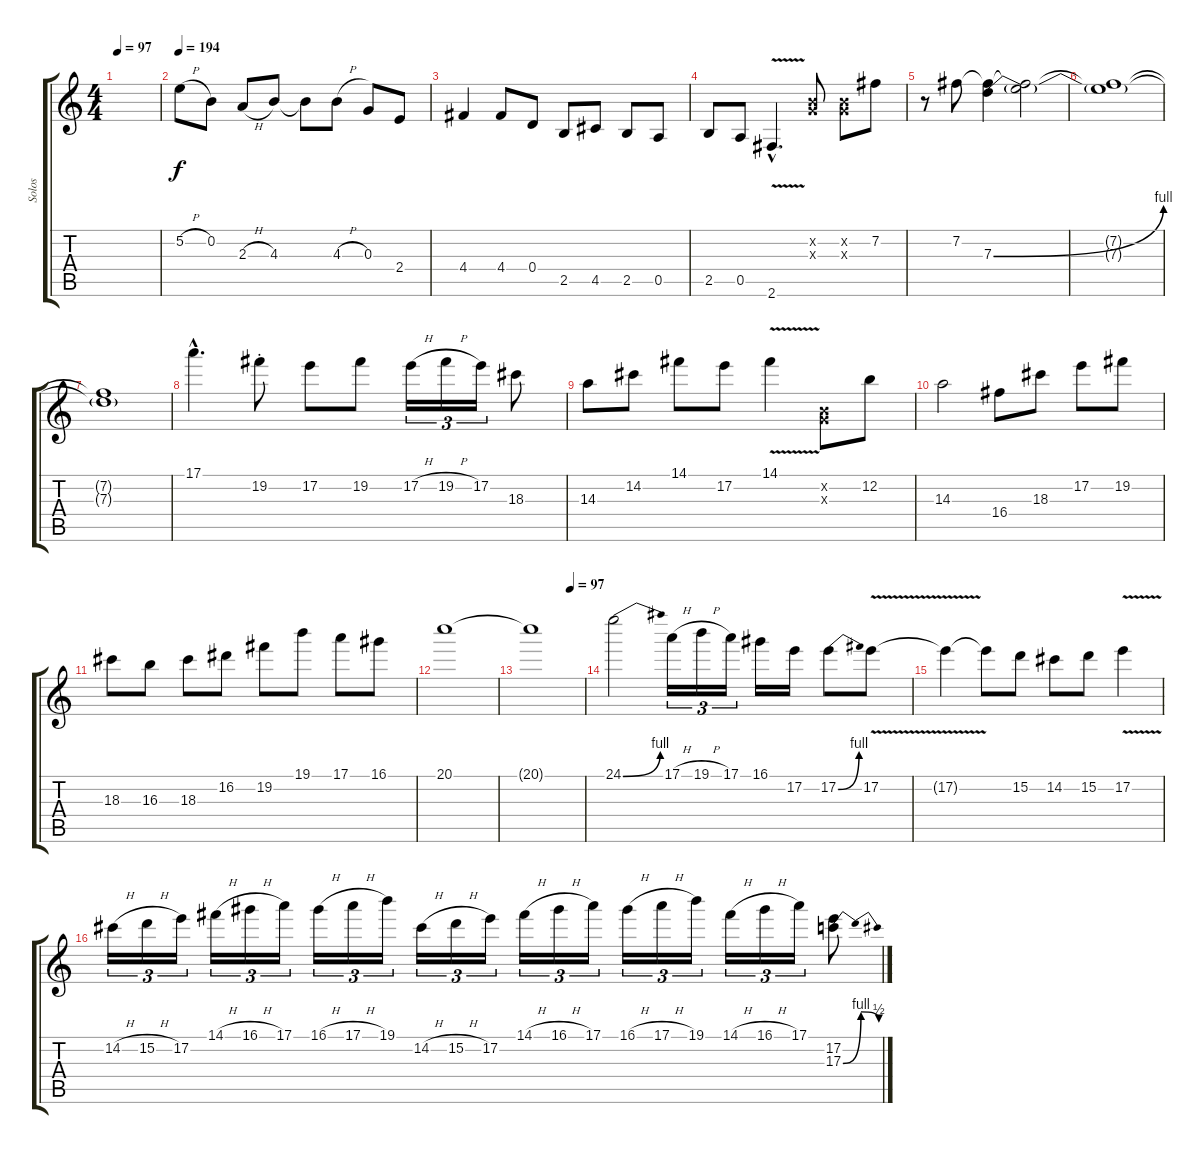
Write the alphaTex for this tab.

\track ("Solos" "Solos") {instrument overdrivenguitar}
\staff {score tabs}
\tuning (E4 B3 G3 D3 A2 E2) {hide}
\ts (4 4)
\tempo 97
\clef g2
\ks c
|
\tempo 194
5.2{h}.8 0.2.8 2.3{h}.8 4.3.8 4.3{t}.8 4.3{h}.8 0.3.8 2.4.8 |
4.4.4 4.4.8 0.4.8 2.5.8 4.5.8 2.5.8 0.5.8 |
2.5.8 0.5.8 2.6{v hac}.4{d} (0.2{x} 0.3{x}).8 (0.2{x} 0.3{x}).8 7.2.8 |
r.8 7.2.8 (7.2{t} 7.3{be (bend 0 0 60 4)}).4 (7.2{t} 7.3{t}).2 |
(7.2{t} 7.3{t}).1 |
(7.2{t} 7.3{t}).1 |
17.1{hac}.4{d} 19.2{st}.8 17.2.8 19.2.8 17.2{h}.16{tu (3 2)} 19.2{h}.16{tu (3 2)} 17.2.16{tu (3 2)} 18.3.8 |
14.3.8 14.2.8 14.1.8 17.2.8 14.1{v}.4 (0.2{x} 0.3{x}).8 12.2.8 |
14.3.2 16.4.8 18.3.8 17.2.8 19.2.8 |
18.3.8 16.3.8 18.3.8 16.2.8 19.2.8 19.1.8 17.1.8 16.1.8 |
20.1.1 |
\tempo (97 0.75)
20.1{t}.1 |
24.1{be (bend 0 0 60 4)}.2 17.1{h}.16{tu (3 2)} 19.1{h}.16{tu (3 2)} 17.1.16{tu (3 2)} 16.1.16 17.2.16 17.2{be (bend 0 0 60 4)}.8 17.2{v}.8 |
17.2{t}.4 17.2{t}.8 15.2.8 14.2.8 15.2.8 17.2{v}.4 |
14.2{h}.16{tu (3 2)} 15.2{h}.16{tu (3 2)} 17.2.16{tu (3 2)} 14.1{h}.16{tu (3 2)} 16.1{h}.16{tu (3 2)} 17.1.16{tu (3 2)} 16.1{h}.16{tu (3 2)} 17.1{h}.16{tu (3 2)} 19.1.16{tu (3 2)} 14.2{h}.16{tu (3 2)} 15.2{h}.16{tu (3 2)} 17.2.16{tu (3 2)} 14.1{h}.16{tu (3 2)} 16.1{h}.16{tu (3 2)} 17.1.16{tu (3 2)} 16.1{h}.16{tu (3 2)} 17.1{h}.16{tu (3 2)} 19.1.16{tu (3 2)} 14.1{h}.16{tu (3 2)} 16.1{h}.16{tu (3 2)} 17.1.16{tu (3 2)} (17.2 17.3{be (bendrelease 0 0 30 4 57 4 60 2)}).8
